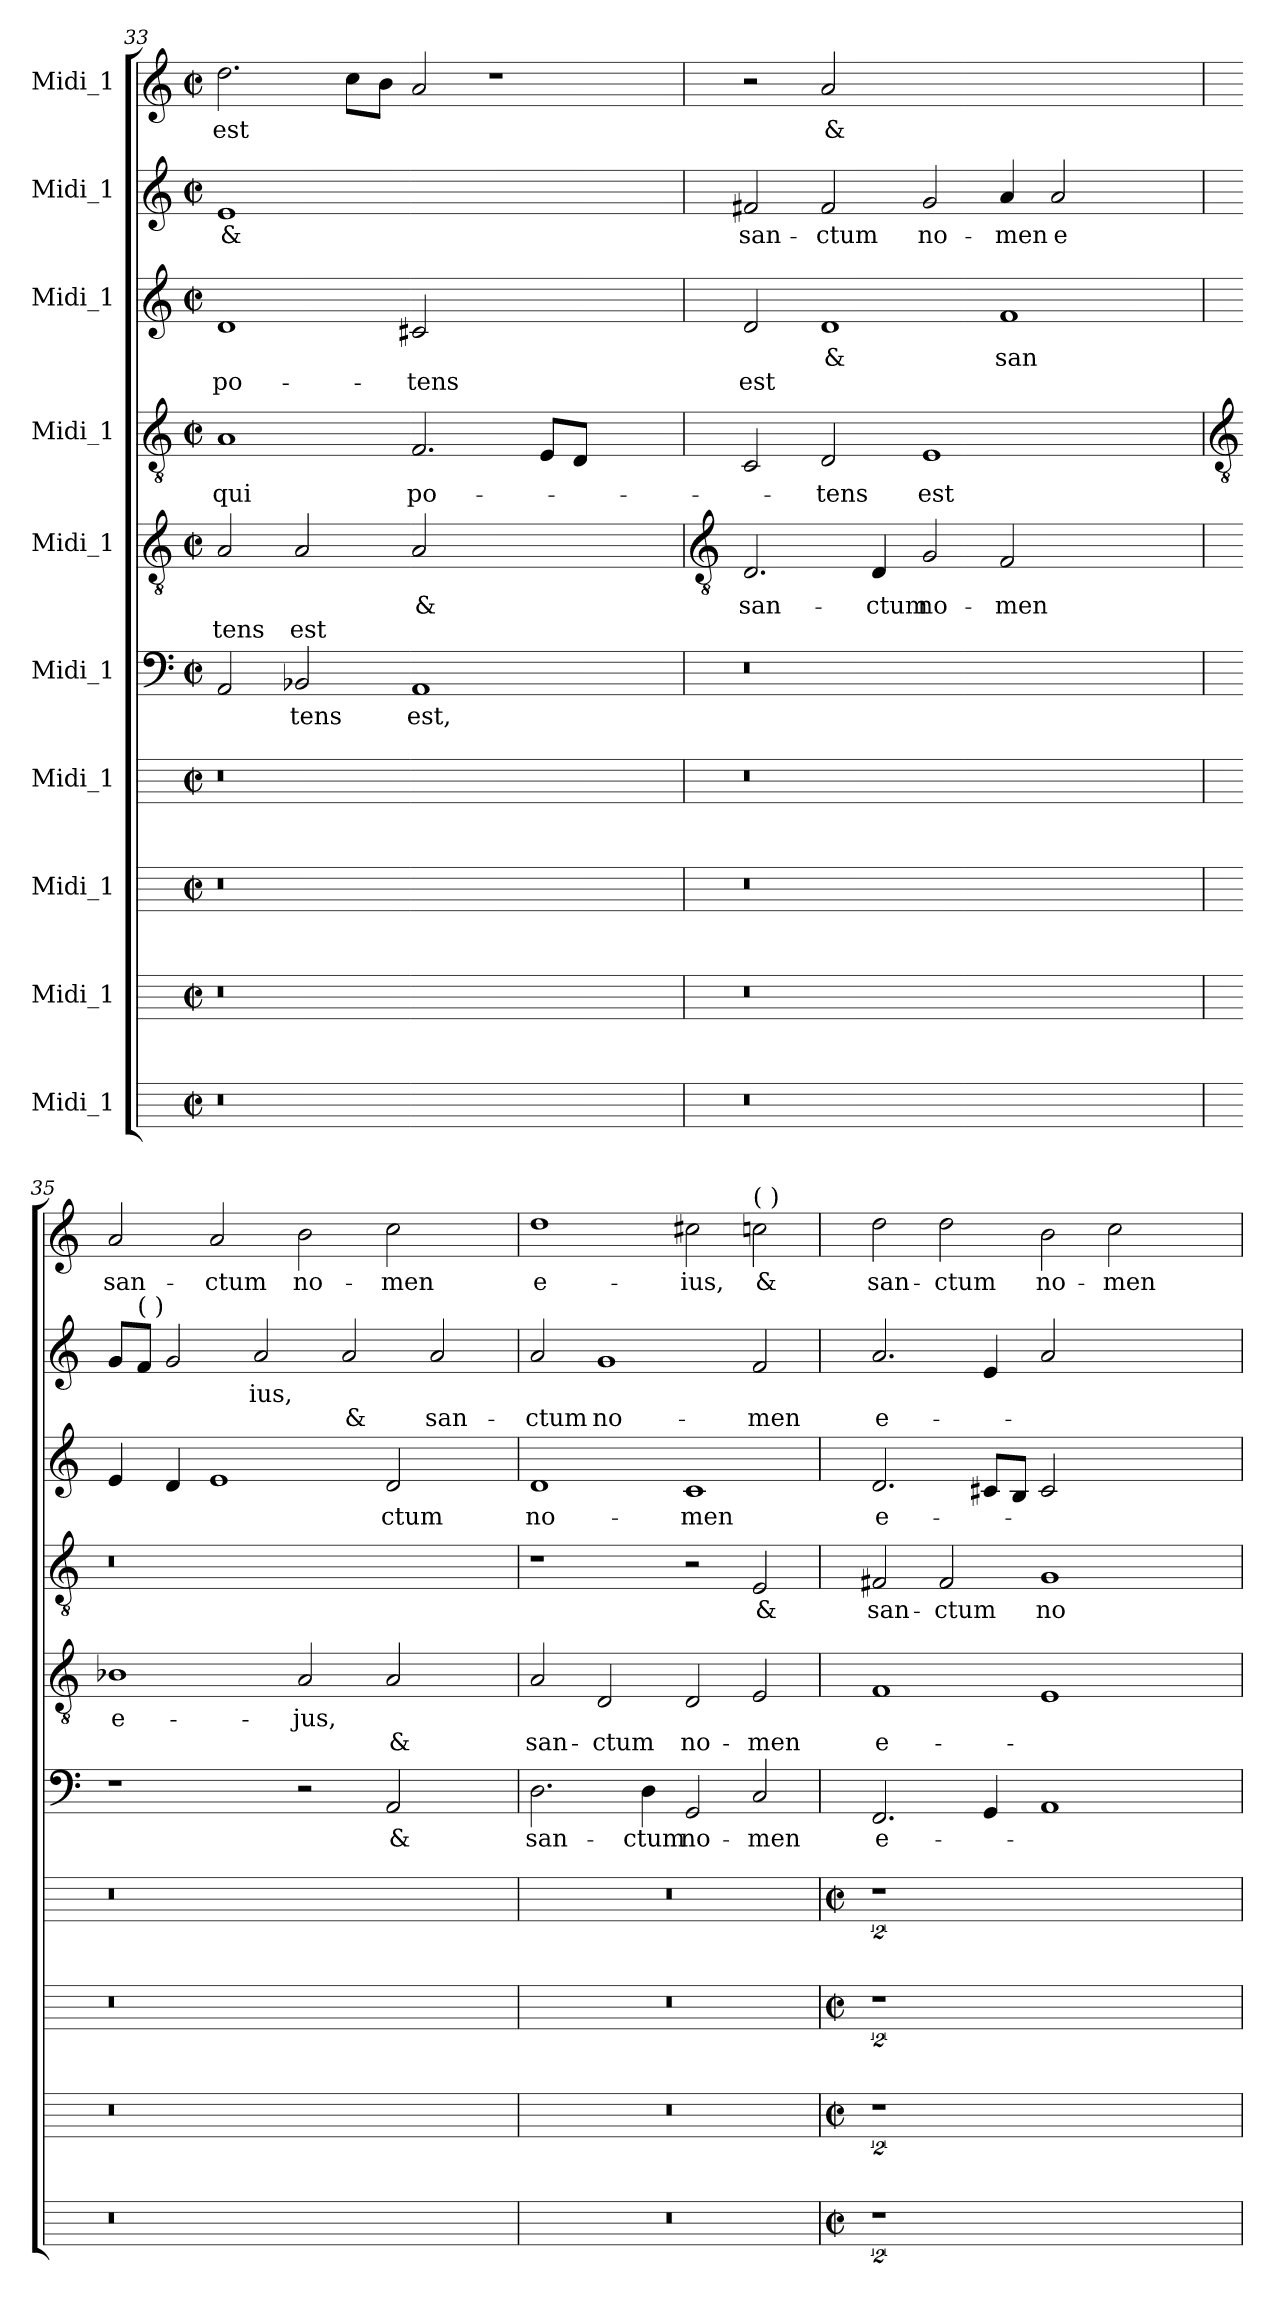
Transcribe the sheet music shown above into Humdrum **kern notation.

**kern	**kern	**kern	**kern	**kern	**text	**kern	**text	**text	**kern	**text	**kern	**text	**text	**kern	**text	**text	**kern	**text
*part10	*part9	*part8	*part7	*part6	*part6	*part5	*part5	*part5	*part4	*part4	*part3	*part3	*part3	*part2	*part2	*part2	*part1	*part1
*staff10	*staff9	*staff8	*staff7	*staff6	*staff6	*staff5	*staff5	*staff5	*staff4	*staff4	*staff3	*staff3	*staff3	*staff2	*staff2	*staff2	*staff1	*staff1
*I"Midi_1	*I"Midi_1	*I"Midi_1	*I"Midi_1	*I"Midi_1	*	*I"Midi_1	*	*	*I"Midi_1	*	*I"Midi_1	*	*	*I"Midi_1	*	*	*I"Midi_1	*
!!LO:LB:g=z
*	*	*	*	*clefF4	*	*clefGv2	*	*	*clefGv2	*	*clefG2	*	*	*clefG2	*	*	*clefG2	*
*	*	*	*	*k[]	*	*k[]	*	*	*k[]	*	*k[]	*	*	*k[]	*	*	*k[]	*
*	*	*	*	*C:	*	*C:	*	*	*C:	*	*C:	*	*	*C:	*	*	*C:	*
*M4/2	*M4/2	*M4/2	*M4/2	*M4/2	*	*M4/2	*	*	*M4/2	*	*M4/2	*	*	*M4/2	*	*	*M4/2	*
*met(c|)	*met(c|)	*met(c|)	*met(c|)	*met(c|)	*	*met(c|)	*	*	*met(c|)	*	*met(c|)	*	*	*met(c|)	*	*	*met(c|)	*
=33	=33	=33	=33	=33	=33	=33	=33	=33	=33	=33	=33	=33	=33	=33	=33	=33	=33	=33
!	!	!	!	!	!	!	!	!LO:LY:b	!	!LO:LY:b	!	!	!LO:LY:b	!	!LO:LY:b	!	!	!LO:LY:b
0r	0r	0r	0r	2AA	.	2A	.	-tens	1A	qui	1d	.	po-	1e	&	.	2.dd	est
!	!	!	!	!	!LO:LY:b	!	!	!LO:LY:b	!	!	!	!	!	!	!	!	!	!
.	.	.	.	2BB-X	-tens	2A	.	est	.	.	.	.	.	.	.	.	.	.
.	.	.	.	.	.	.	.	.	.	.	.	.	.	.	.	.	8ccL	.
.	.	.	.	.	.	.	.	.	.	.	.	.	.	.	.	.	8bJ	.
!	!	!	!	!	!LO:LY:b	!	!LO:LY:b	!	!	!LO:LY:b	!	!	!LO:LY:b	!	!	!	!	!
.	.	.	.	1AA	est,	2A	&	.	2.F	po-	2c#X	.	-tens	1.ryy	.	.	2a	.
.	.	.	.	.	.	1ryy	.	.	.	.	1ryy	.	.	.	.	.	1r	.
.	.	.	.	.	.	.	.	.	8EL	.	.	.	.	.	.	.	.	.
.	.	.	.	.	.	.	.	.	8DJ	.	.	.	.	.	.	.	.	.
2ryy	2ryy	2ryy	2ryy	2ryy	.	.	.	.	2ryy	.	.	.	.	.	.	.	.	.
!!LO:LB:g=z
=34	=34	=34	=34	=34	=34	=34	=34	=34	=34	=34	=34	=34	=34	=34	=34	=34	=34	=34
*	*	*	*	*	*	*clefGv2	*	*	*	*	*	*	*	*	*	*	*	*
!	!	!	!	!	!	!	!LO:LY:b	!	!	!	!	!	!LO:LY:b	!	!LO:LY:b	!	!	!
0r	0r	0r	0r	0r	.	2.D	san-	.	2C	.	2d	.	est	2f#X	san-	.	2r	.
!	!	!	!	!	!	!	!	!	!	!LO:LY:b	!	!LO:LY:b	!	!	!LO:LY:b	!	!	!LO:LY:b
.	.	.	.	.	.	.	.	.	2D	-tens	1d	&	.	2f#	-ctum	.	2a	&
!	!	!	!	!	!	!	!LO:LY:b	!	!	!	!	!	!	!	!	!	!	!
.	.	.	.	.	.	4D	-ctum	.	.	.	.	.	.	.	.	.	.	.
!	!	!	!	!	!	!	!LO:LY:b	!	!	!LO:LY:b	!	!	!	!	!LO:LY:b	!	!	!
.	.	.	.	.	.	2G	no-	.	1E	est	.	.	.	2g	no-	.	1.ryy	.
!	!	!	!	!	!	!	!LO:LY:b	!	!	!	!	!LO:LY:b	!	!	!LO:LY:b	!	!	!
.	.	.	.	.	.	2F	-men	.	.	.	1f	san	.	4a	-men	.	.	.
!	!	!	!	!	!	!	!	!	!	!	!	!	!	!	!LO:LY:b	!	!	!
.	.	.	.	.	.	.	.	.	.	.	.	.	.	2a	e	.	.	.
2ryy	2ryy	2ryy	2ryy	2ryy	.	2ryy	.	.	2ryy	.	.	.	.	.	.	.	.	.
.	.	.	.	.	.	.	.	.	.	.	.	.	.	4ryy	.	.	.	.
!!LO:LB:g=z
=35	=35	=35	=35	=35	=35	=35	=35	=35	=35	=35	=35	=35	=35	=35	=35	=35	=35	=35
*	*	*	*	*	*	*	*	*	*clefGv2	*	*	*	*	*	*	*	*	*
!	!	!	!	!	!	!	!LO:LY:b	!	!	!	!	!	!	!	!	!	!	!LO:LY:b
0r	0r	0r	0r	1r	.	1B-	e-	.	0r	.	4e	.	.	8gL	.	.	2a	san-
!	!	!	!	!	!	!	!	!	!	!	!	!	!	!LO:TX:a:t=(  )	!	!	!	!
.	.	.	.	.	.	.	.	.	.	.	.	.	.	8fJ	.	.	.	.
.	.	.	.	.	.	.	.	.	.	.	4d	.	.	2g	.	.	.	.
!	!	!	!	!	!	!	!	!	!	!	!	!	!	!	!	!	!	!LO:LY:b
.	.	.	.	.	.	.	.	.	.	.	1e	.	.	.	.	.	2a	-ctum
!	!	!	!	!	!	!	!	!	!	!	!	!	!	!	!LO:LY:b	!	!	!
.	.	.	.	.	.	.	.	.	.	.	.	.	.	2a	ius,	.	.	.
!	!	!	!	!	!	!	!LO:LY:b	!	!	!	!	!	!	!	!	!	!	!LO:LY:b
.	.	.	.	2r	.	2A	-jus,	.	.	.	.	.	.	.	.	.	2b	no-
!	!	!	!	!	!	!	!	!	!	!	!	!	!	!	!	!LO:LY:b	!	!
.	.	.	.	.	.	.	.	.	.	.	.	.	.	2a	.	&	.	.
!	!	!	!	!	!LO:LY:b	!	!	!LO:LY:b	!	!	!	!LO:LY:b	!	!	!	!	!	!LO:LY:b
.	.	.	.	2AA	&	2A	.	&	.	.	2d	ctum	.	.	.	.	2cc	-men
!	!	!	!	!	!	!	!	!	!	!	!	!	!	!	!	!LO:LY:b	!	!
.	.	.	.	.	.	.	.	.	.	.	.	.	.	2a	.	san-	.	.
4ryy	4ryy	4ryy	4ryy	4ryy	.	4ryy	.	.	4ryy	.	4ryy	.	.	.	.	.	4ryy	.
=36	=36	=36	=36	=36	=36	=36	=36	=36	=36	=36	=36	=36	=36	=36	=36	=36	=36	=36
!	!	!	!	!	!LO:LY:b	!	!	!LO:LY:b	!	!	!	!LO:LY:b	!	!	!	!LO:LY:b	!	!LO:LY:b
0r	0r	0r	0r	2.D	san-	2A	.	san-	1r	.	1d	no-	.	2a	.	-ctum	1dd	e-
!	!	!	!	!	!	!	!	!LO:LY:b	!	!	!	!	!	!	!	!LO:LY:b	!	!
.	.	.	.	.	.	2D	.	-ctum	.	.	.	.	.	1g	.	no-	.	.
!	!	!	!	!	!LO:LY:b	!	!	!	!	!	!	!	!	!	!	!	!	!
.	.	.	.	4D	-ctum	.	.	.	.	.	.	.	.	.	.	.	.	.
!	!	!	!	!	!LO:LY:b	!	!	!LO:LY:b	!	!	!	!LO:LY:b	!	!	!	!	!	!LO:LY:b
.	.	.	.	2GG	no-	2D	.	no-	2r	.	1c	-men	.	.	.	.	2cc#X	-ius,
!	!	!	!	!	!	!	!	!	!	!	!	!	!	!	!	!	!LO:TX:a:t=(  )	!
!	!	!	!	!	!LO:LY:b	!	!	!LO:LY:b	!	!LO:LY:b	!	!	!	!	!	!LO:LY:b	!	!LO:LY:b
.	.	.	.	2C	-men	2E	.	-men	2E	&	.	.	.	2f	.	-men	2cc	&
!!LO:LB:g=z
=37	=37	=37	=37	=37	=37	=37	=37	=37	=37	=37	=37	=37	=37	=37	=37	=37	=37	=37
*M4/2	*M4/2	*M4/2	*M4/2	*	*	*	*	*	*	*	*	*	*	*	*	*	*	*
*met(c|)	*met(c|)	*met(c|)	*met(c|)	*	*	*	*	*	*	*	*	*	*	*	*	*	*	*
!	!	!	!	!	!LO:LY:b	!	!	!LO:LY:b	!	!LO:LY:b	!	!LO:LY:b	!	!	!	!LO:LY:b	!	!LO:LY:b
2%5r	2%5r	2%5r	2%5r	2.FF	e-	1F	.	e-	2F#X	san-	2.d	e-	.	2.a	.	e-	2dd	san-
!	!	!	!	!	!	!	!	!	!	!LO:LY:b	!	!	!	!	!	!	!	!LO:LY:b
.	.	.	.	.	.	.	.	.	2F#	-ctum	.	.	.	.	.	.	2dd	-ctum
.	.	.	.	4GG	.	.	.	.	.	.	8c#L	.	.	4e	.	.	.	.
.	.	.	.	.	.	.	.	.	.	.	8BJ	.	.	.	.	.	.	.
!	!	!	!	!	!	!	!	!	!	!LO:LY:b	!	!	!	!	!	!	!	!LO:LY:b
.	.	.	.	1AA	.	1E	.	.	1G	no-	2c#	.	.	2a	.	.	2b	no-
!	!	!	!	!	!	!	!	!	!	!	!	!	!	!	!	!	!	!LO:LY:b
.	.	.	.	.	.	.	.	.	.	.	1ryy	.	.	1ryy	.	.	2cc	-men
.	.	.	.	2ryy	.	2ryy	.	.	2ryy	.	.	.	.	.	.	.	2ryy	.
=	=	=	=	=	=	=	=	=	=	=	=	=	=	=	=	=	=	=
*-	*-	*-	*-	*-	*-	*-	*-	*-	*-	*-	*-	*-	*-	*-	*-	*-	*-	*-
